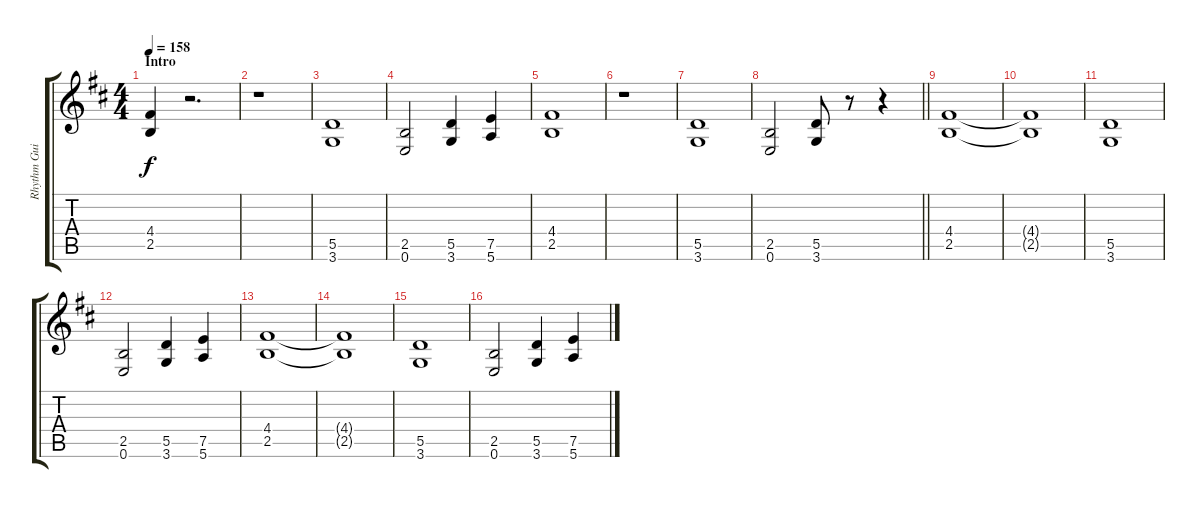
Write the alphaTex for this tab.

\track ("Rhythm Guitar 1: Thomas Eriksson" "Rhythm Gui") {instrument distortionguitar}
\staff {score tabs}
\tuning (E4 B3 G3 D3 A2 E2) {hide}
\ts (4 4)
\section ("" "Intro")
\tempo 158
\clef g2
\ks bminor
(4.4 2.5).4{dy f instrument distortionguitar} r.2{d} |
r.1 |
(5.5 3.6).1 |
(2.5 0.6).2 (5.5 3.6).4 (7.5 5.6).4 |
(4.4 2.5).1 |
r.1 |
(5.5 3.6).1 |
\barLineRight lightlight
(2.5 0.6).2 (5.5 3.6).8 r.8 r.4 |
(4.4 2.5).1 |
(4.4{t} 2.5{t}).1 |
(5.5 3.6).1 |
(2.5 0.6).2 (5.5 3.6).4 (7.5 5.6).4 |
(4.4 2.5).1 |
(4.4{t} 2.5{t}).1 |
(5.5 3.6).1 |
(2.5 0.6).2 (5.5 3.6).4 (7.5 5.6).4
